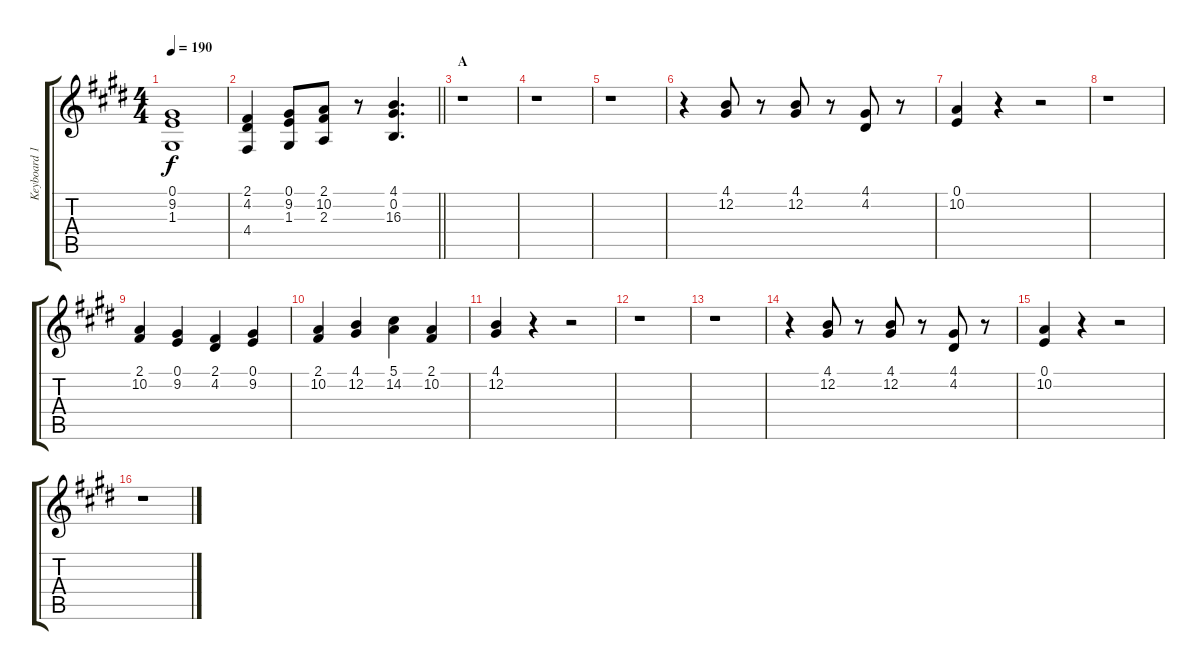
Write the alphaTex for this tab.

\track ("Keyboard 1" "Keyboard 1") {instrument synthbrass1}
\staff {score tabs}
\tuning (E4 B3 G3 D3 A2 E2) {hide}
\ts (4 4)
\tempo 190
\clef g2
\ks e
(0.1{t} 9.2{t} 1.3{t}).1{dy f} |
\barLineRight lightlight
(2.1 4.2 4.4).4 (0.1 9.2 1.3).8 (2.1 10.2 2.3).8 r.8 (4.1 0.2 16.3).4{d} |
\section ("" "A")
r.1 |
r.1 |
r.1 |
r.4 (4.1 12.2).8 r.8 (4.1 12.2).8 r.8 (4.1 4.2).8 r.8 |
(0.1 10.2).4 r.4 r.2 |
r.1 |
(2.1 10.2).4 (0.1 9.2).4 (2.1 4.2).4 (0.1 9.2).4 |
(2.1 10.2).4 (4.1 12.2).4 (5.1 14.2).4 (2.1 10.2).4 |
(4.1 12.2).4 r.4 r.2 |
r.1 |
r.1 |
r.4 (4.1 12.2).8 r.8 (4.1 12.2).8 r.8 (4.1 4.2).8 r.8 |
(0.1 10.2).4 r.4 r.2 |
r.1
